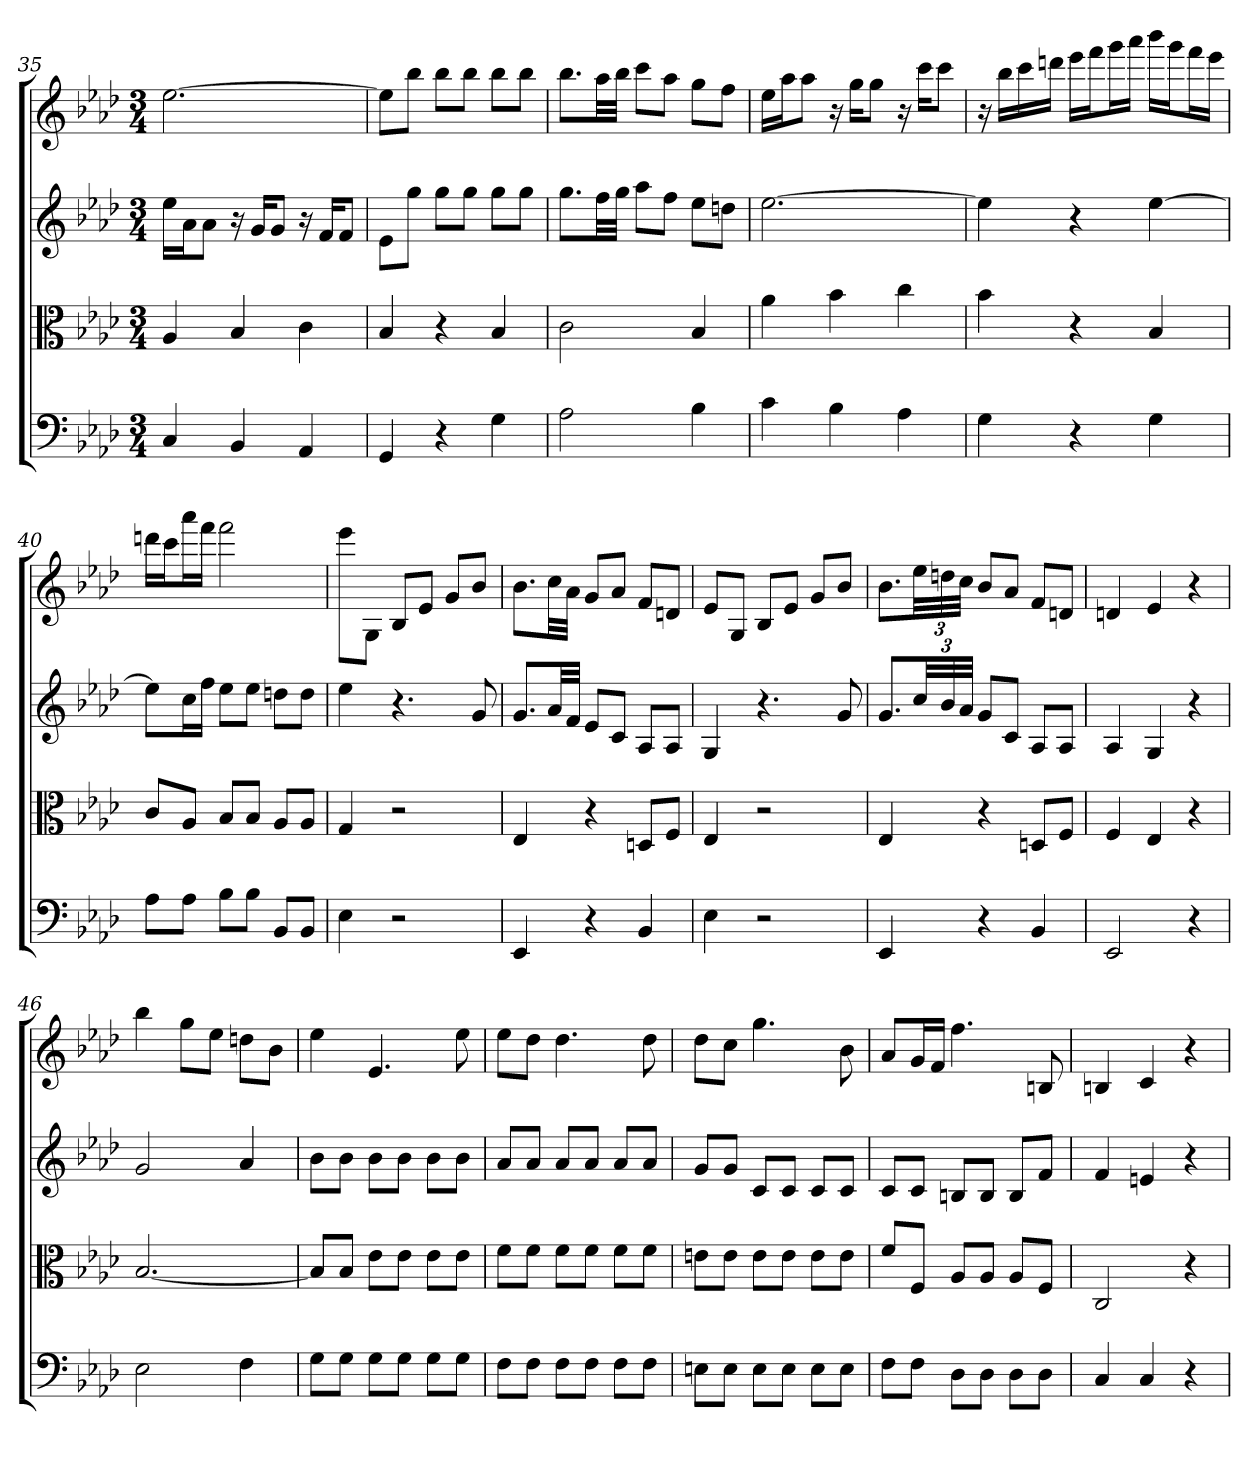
**kern	**kern	**kern	**kern
*part4	*part3	*part2	*part1
*staff4	*staff3	*staff2	*staff1
*clefF4	*clefC3	*	*
*k[b-e-a-d-]	*k[b-e-a-d-]	*k[b-e-a-d-]	*k[b-e-a-d-]
*A-:	*A-:	*A-:	*A-:
*M3/4	*M3/4	*M3/4	*M3/4
=35	=35	=35	=35
4C	4A-	16ee-LL	[2.ee-
.	.	16a-J	.
.	.	8a-J	.
4BB-	4B-	16r	.
.	.	16gKL	.
.	.	8gJ	.
4AA-	4c	16r	.
.	.	16fKL	.
.	.	8fJ	.
=36	=36	=36	=36
4GG	4B-	8e-L	8ee-L]
.	.	8ggJ	8bb-J
4r	4r	8ggL	8bb-L
.	.	8ggJ	8bb-J
4G	4B-	8ggL	8bb-L
.	.	8ggJ	8bb-J
=37	=37	=37	=37
2A-	2c	8.ggL	8.bb-L
.	.	32ffLL	32aa-LL
.	.	32ggJJJ	32bb-JJJ
.	.	8aa-L	8cccL
.	.	8ffJ	8aa-J
4B-	4B-	8ee-L	8ggL
.	.	8ddnJ	8ffJ
=38	=38	=38	=38
4c	4a-	[2.ee-	16ee-LL
.	.	.	16aa-J
.	.	.	8aa-J
4B-	4b-	.	16r
.	.	.	16ggKL
.	.	.	8ggJ
4A-	4cc	.	16r
.	.	.	16cccKL
.	.	.	8cccJ
=39	=39	=39	=39
4G	4b-	4ee-]	16r
.	.	.	16bb-LL
.	.	.	16ccc
.	.	.	16dddnJJ
4r	4r	4r	16eee-LL
.	.	.	16fffJ
.	.	.	16gggL
.	.	.	16aaa-JJ
4G	4B-	[4ee-	16bbb-LL
.	.	.	16gggJ
.	.	.	16fffL
.	.	.	16eee-JJ
=40	=40	=40	=40
8A-\L	8c/L	8ee-L]	16dddnLL
.	.	.	16cccJ
8A-\J	8A-/J	16ccL	16aaa-L
.	.	16ffJJ	16fffJJ
8B-\L	8B-/L	8ee-L	2fff
8B-\J	8B-/J	8ee-J	.
8BB-/L	8A-/L	8ddnL	.
8BB-/J	8A-/J	8ddJ	.
=41	=41	=41	=41
4E-	4G	4ee-	8eee-L
.	.	.	8GJ
2r	2r	4.r	8B-L
.	.	.	8e-J
.	.	.	8gL
.	.	8g	8b-J
=42	=42	=42	=42
4EE-	4E-	8.gL	8.b-L
.	.	32a-LL	32ccLL
.	.	32fJJJ	32a-JJJ
4r	4r	8e-L	8gL
.	.	8cJ	8a-J
4BB-	8Dn/L	8A-L	8fL
.	8F/J	8A-J	8dnJ
=43	=43	=43	=43
4E-	4E-	4G	8e-L
.	.	.	8GJ
2r	2r	4.r	8B-L
.	.	.	8e-J
.	.	.	8gL
.	.	8g	8b-J
=44	=44	=44	=44
4EE-	4E-	8.gL	8.b-L
.	.	48ccLL	48ee-LL
.	.	48b-	48ddn
.	.	48a-JJJ	48ccJJJ
4r	4r	8gL	8b-L
.	.	8cJ	8a-J
4BB-	8Dn/L	8A-L	8fL
.	8F/J	8A-J	8dnJ
=45	=45	=45	=45
2EE-	4F	4A-	4dn
.	4E-	4G	4e-
4r	4r	4r	4r
=46	=46	=46	=46
2E-	[2.B-	2g	4bb-
.	.	.	8ggL
.	.	.	8ee-J
4F	.	4a-	8ddnL
.	.	.	8b-J
=47	=47	=47	=47
8G\L	8B-/L]	8b-L	4ee-
8G\J	8B-/J	8b-J	.
8G\L	8e-\L	8b-L	4.e-
8G\J	8e-\J	8b-J	.
8G\L	8e-\L	8b-L	.
8G\J	8e-\J	8b-J	8ee-
=48	=48	=48	=48
8F\L	8f\L	8a-L	8ee-L
8F\J	8f\J	8a-J	8dd-J
8F\L	8f\L	8a-L	4.dd-
8F\J	8f\J	8a-J	.
8F\L	8f\L	8a-L	.
8F\J	8f\J	8a-J	8dd-
=49	=49	=49	=49
8En\L	8en\L	8gL	8dd-L
8E\J	8e\J	8gJ	8ccJ
8E\L	8e\L	8cL	4.gg
8E\J	8e\J	8cJ	.
8E\L	8e\L	8cL	.
8E\J	8e\J	8cJ	8b-
=50	=50	=50	=50
8F\L	8f/L	8cL	8a-L
8F\J	8F/J	8cJ	16gL
.	.	.	16fJJ
8D-\L	8A-/L	8BnL	4.ff
8D-\J	8A-/J	8BJ	.
8D-\L	8A-/L	8BL	.
8D-\J	8F/J	8fJ	8Bn
=51	=51	=51	=51
4C	2C	4f	4Bn
4C	.	4en	4c
4r	4r	4r	4r
=	=	=	=
*-	*-	*-	*-
